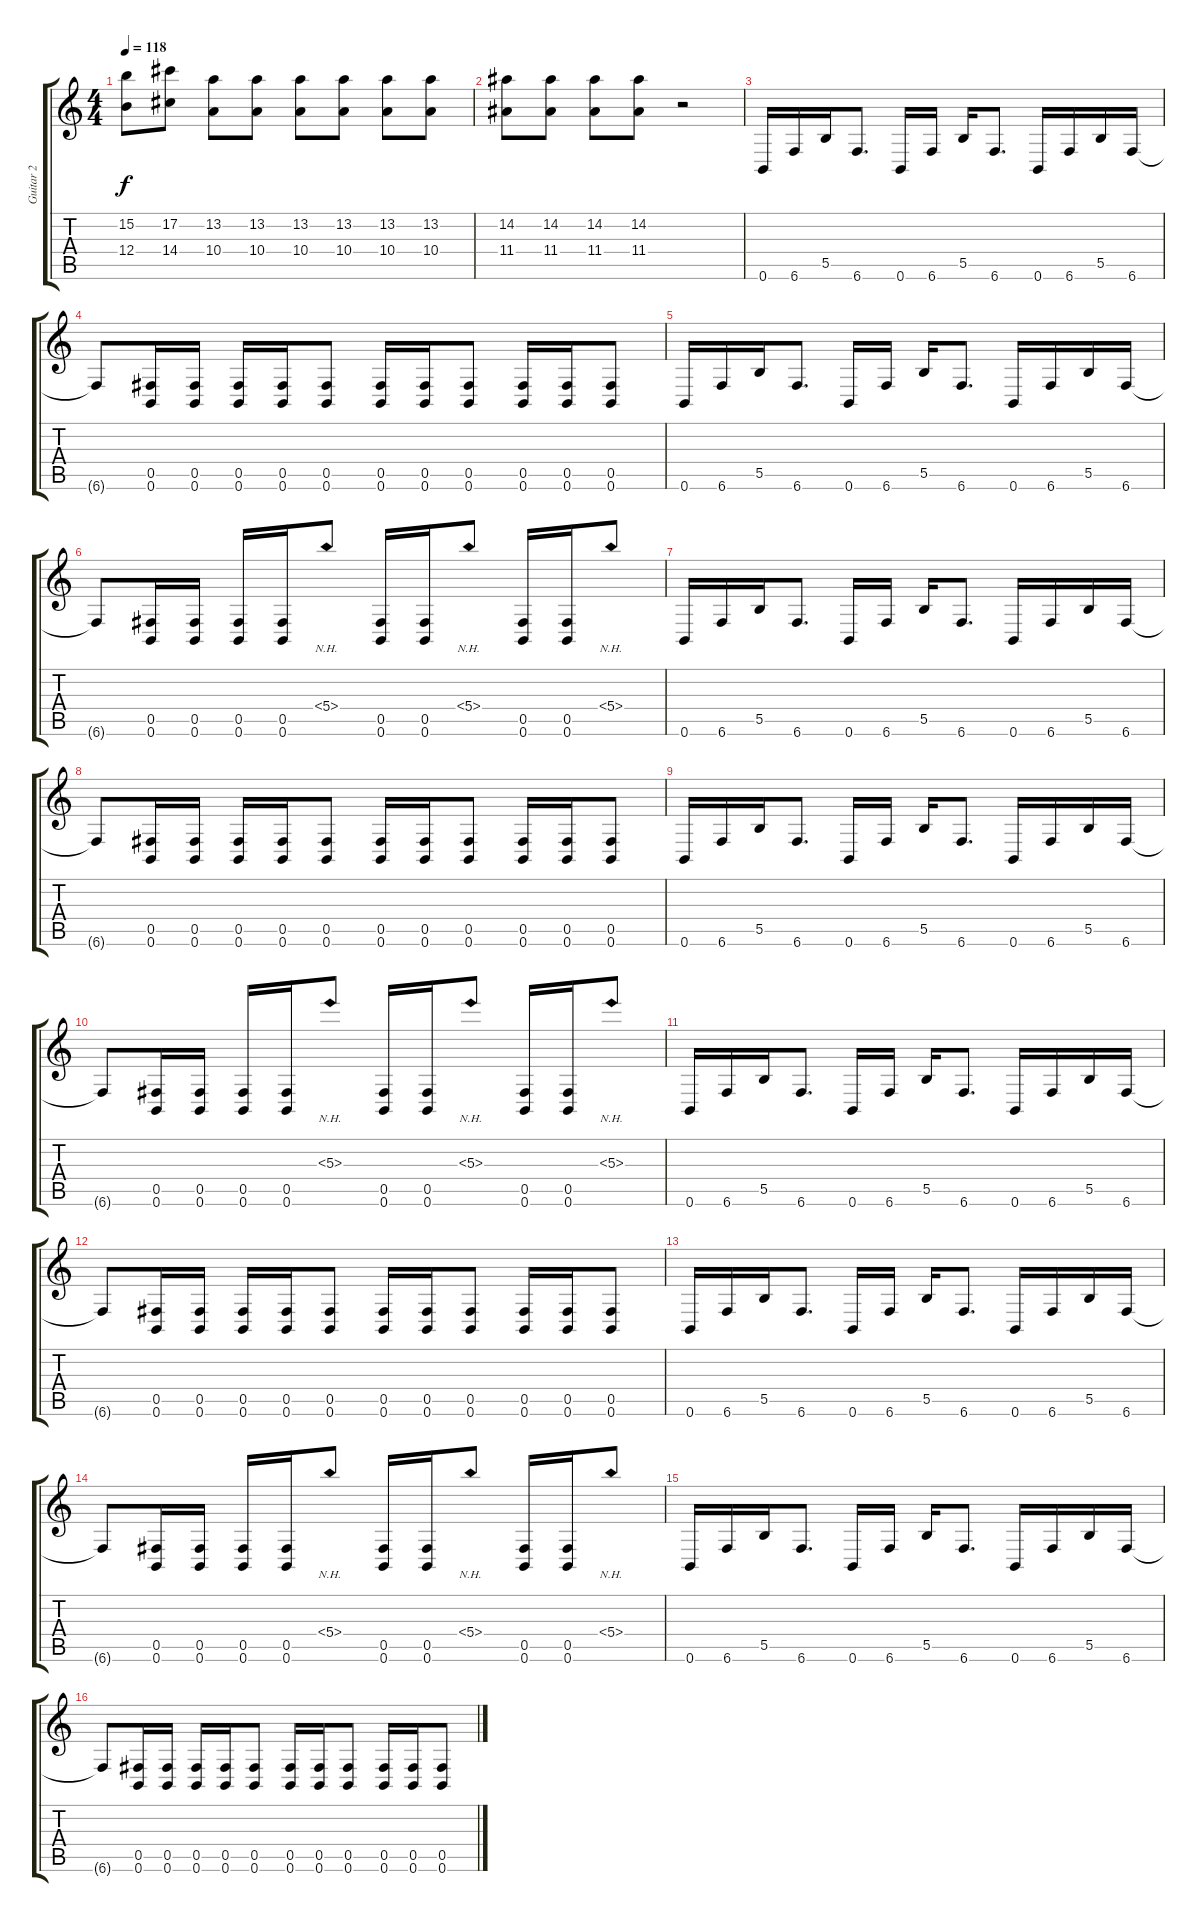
\track ("Guitar 2" "Guitar 2") {instrument electricguitarclean}
\staff {score tabs}
\tuning (Db4 Ab3 E3 B2 Gb2 B1) {hide}
\ts (4 4)
\tempo 118
\clef g2
\ks c
(15.2{t} 12.4{t}).8{dy f} (17.2 14.4).8 (13.2 10.4).8 (13.2 10.4).8 (13.2 10.4).8 (13.2 10.4).8 (13.2 10.4).8 (13.2 10.4).8 |
(14.2 11.4).8 (14.2 11.4).8 (14.2 11.4).8 (14.2 11.4).8 r.2 |
0.6.16 6.6.16 5.5.16 6.6.8{d} 0.6.16 6.6.16 5.5.16 6.6.8{d} 0.6.16 6.6.16 5.5.16 6.6.16 |
6.6{t}.8 (0.5 0.6).16 (0.5 0.6).16 (0.5 0.6).16 (0.5 0.6).16 (0.5 0.6).8 (0.5 0.6).16 (0.5 0.6).16 (0.5 0.6).8 (0.5 0.6).16 (0.5 0.6).16 (0.5 0.6).8 |
0.6.16 6.6.16 5.5.16 6.6.8{d} 0.6.16 6.6.16 5.5.16 6.6.8{d} 0.6.16 6.6.16 5.5.16 6.6.16 |
6.6{t}.8 (0.5 0.6).16 (0.5 0.6).16 (0.5 0.6).16 (0.5 0.6).16 5.4{nh}.8 (0.5 0.6).16 (0.5 0.6).16 5.4{nh}.8 (0.5 0.6).16 (0.5 0.6).16 5.4{nh}.8 |
0.6.16 6.6.16 5.5.16 6.6.8{d} 0.6.16 6.6.16 5.5.16 6.6.8{d} 0.6.16 6.6.16 5.5.16 6.6.16 |
6.6{t}.8 (0.5 0.6).16 (0.5 0.6).16 (0.5 0.6).16 (0.5 0.6).16 (0.5 0.6).8 (0.5 0.6).16 (0.5 0.6).16 (0.5 0.6).8 (0.5 0.6).16 (0.5 0.6).16 (0.5 0.6).8 |
0.6.16 6.6.16 5.5.16 6.6.8{d} 0.6.16 6.6.16 5.5.16 6.6.8{d} 0.6.16 6.6.16 5.5.16 6.6.16 |
6.6{t}.8 (0.5 0.6).16 (0.5 0.6).16 (0.5 0.6).16 (0.5 0.6).16 5.3{nh}.8 (0.5 0.6).16 (0.5 0.6).16 5.3{nh}.8 (0.5 0.6).16 (0.5 0.6).16 5.3{nh}.8 |
0.6.16 6.6.16 5.5.16 6.6.8{d} 0.6.16 6.6.16 5.5.16 6.6.8{d} 0.6.16 6.6.16 5.5.16 6.6.16 |
6.6{t}.8 (0.5 0.6).16 (0.5 0.6).16 (0.5 0.6).16 (0.5 0.6).16 (0.5 0.6).8 (0.5 0.6).16 (0.5 0.6).16 (0.5 0.6).8 (0.5 0.6).16 (0.5 0.6).16 (0.5 0.6).8 |
0.6.16 6.6.16 5.5.16 6.6.8{d} 0.6.16 6.6.16 5.5.16 6.6.8{d} 0.6.16 6.6.16 5.5.16 6.6.16 |
6.6{t}.8 (0.5 0.6).16 (0.5 0.6).16 (0.5 0.6).16 (0.5 0.6).16 5.4{nh}.8 (0.5 0.6).16 (0.5 0.6).16 5.4{nh}.8 (0.5 0.6).16 (0.5 0.6).16 5.4{nh}.8 |
0.6.16 6.6.16 5.5.16 6.6.8{d} 0.6.16 6.6.16 5.5.16 6.6.8{d} 0.6.16 6.6.16 5.5.16 6.6.16 |
6.6{t}.8 (0.5 0.6).16 (0.5 0.6).16 (0.5 0.6).16 (0.5 0.6).16 (0.5 0.6).8 (0.5 0.6).16 (0.5 0.6).16 (0.5 0.6).8 (0.5 0.6).16 (0.5 0.6).16 (0.5 0.6).8
